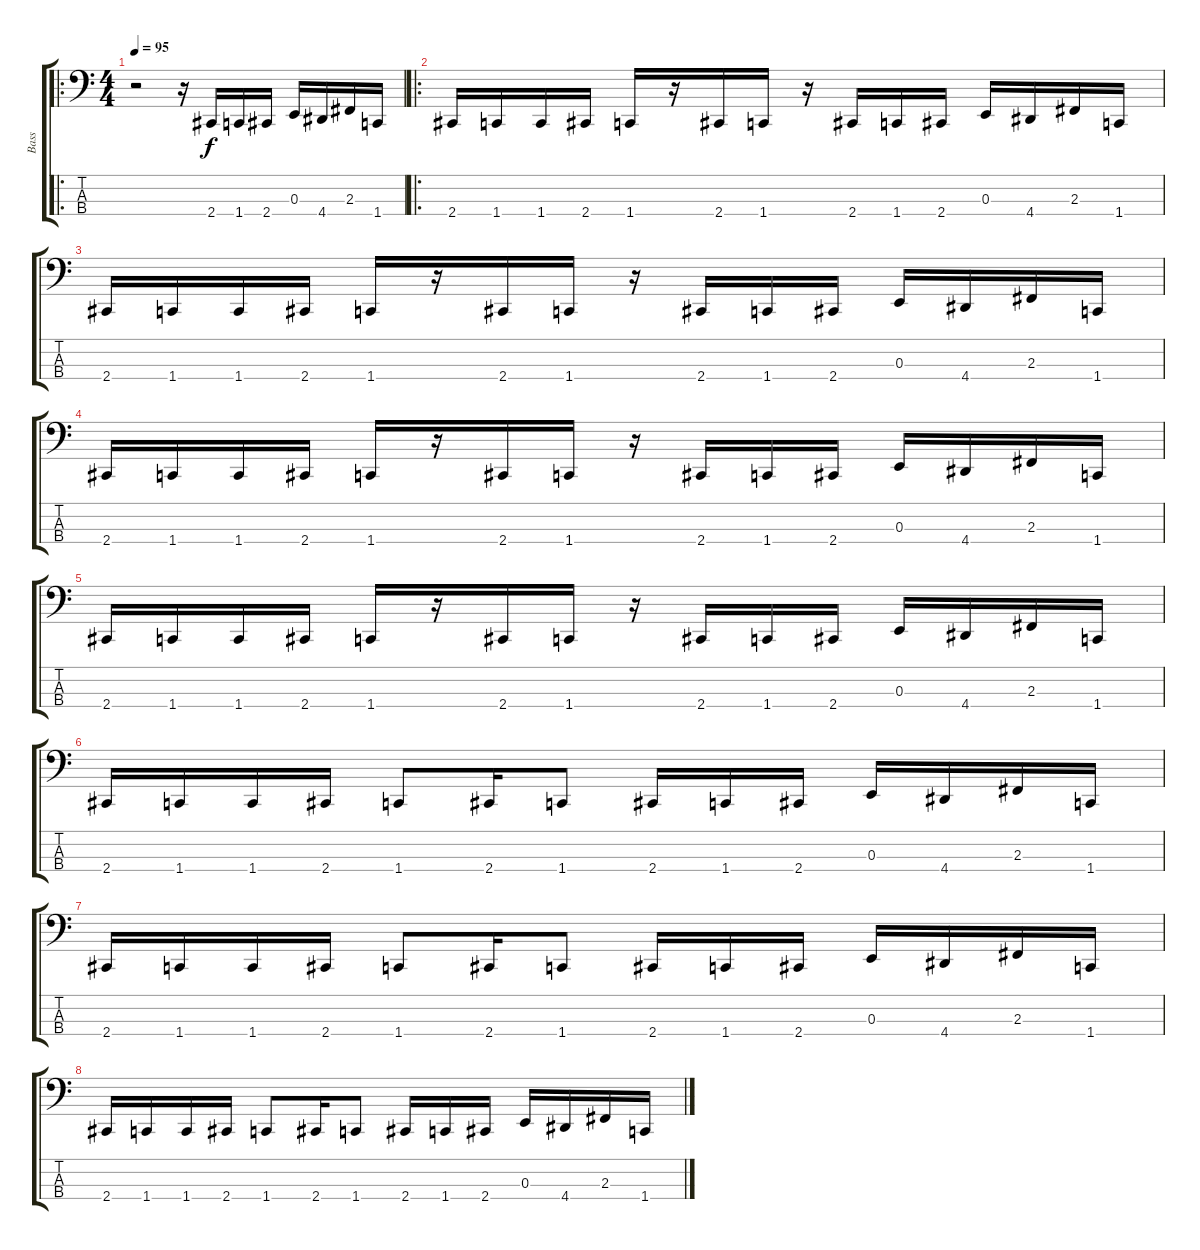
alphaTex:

\track ("Bass" "Bass") {instrument electricbasspick}
\staff {score tabs}
\tuning (D2 A1 E1 B0) {hide}
\ro
\ts (4 4)
\tempo 95
\clef f4
\ks c
r.2{dy f} r.16 2.4.16 1.4.16 2.4.16 0.3.16 4.4.16 2.3.16 1.4.16 |
\ro
2.4.16 1.4.16 1.4.16 2.4.16 1.4.16 r.16 2.4.16 1.4.16 r.16 2.4.16 1.4.16 2.4.16 0.3.16 4.4.16 2.3.16 1.4.16 |
2.4.16 1.4.16 1.4.16 2.4.16 1.4.16 r.16 2.4.16 1.4.16 r.16 2.4.16 1.4.16 2.4.16 0.3.16 4.4.16 2.3.16 1.4.16 |
2.4.16 1.4.16 1.4.16 2.4.16 1.4.16 r.16 2.4.16 1.4.16 r.16 2.4.16 1.4.16 2.4.16 0.3.16 4.4.16 2.3.16 1.4.16 |
2.4.16 1.4.16 1.4.16 2.4.16 1.4.16 r.16 2.4.16 1.4.16 r.16 2.4.16 1.4.16 2.4.16 0.3.16 4.4.16 2.3.16 1.4.16 |
2.4.16 1.4.16 1.4.16 2.4.16 1.4.8 2.4.16 1.4.8 2.4.16 1.4.16 2.4.16 0.3.16 4.4.16 2.3.16 1.4.16 |
2.4.16 1.4.16 1.4.16 2.4.16 1.4.8 2.4.16 1.4.8 2.4.16 1.4.16 2.4.16 0.3.16 4.4.16 2.3.16 1.4.16 |
2.4.16 1.4.16 1.4.16 2.4.16 1.4.8 2.4.16 1.4.8 2.4.16 1.4.16 2.4.16 0.3.16 4.4.16 2.3.16 1.4.16
